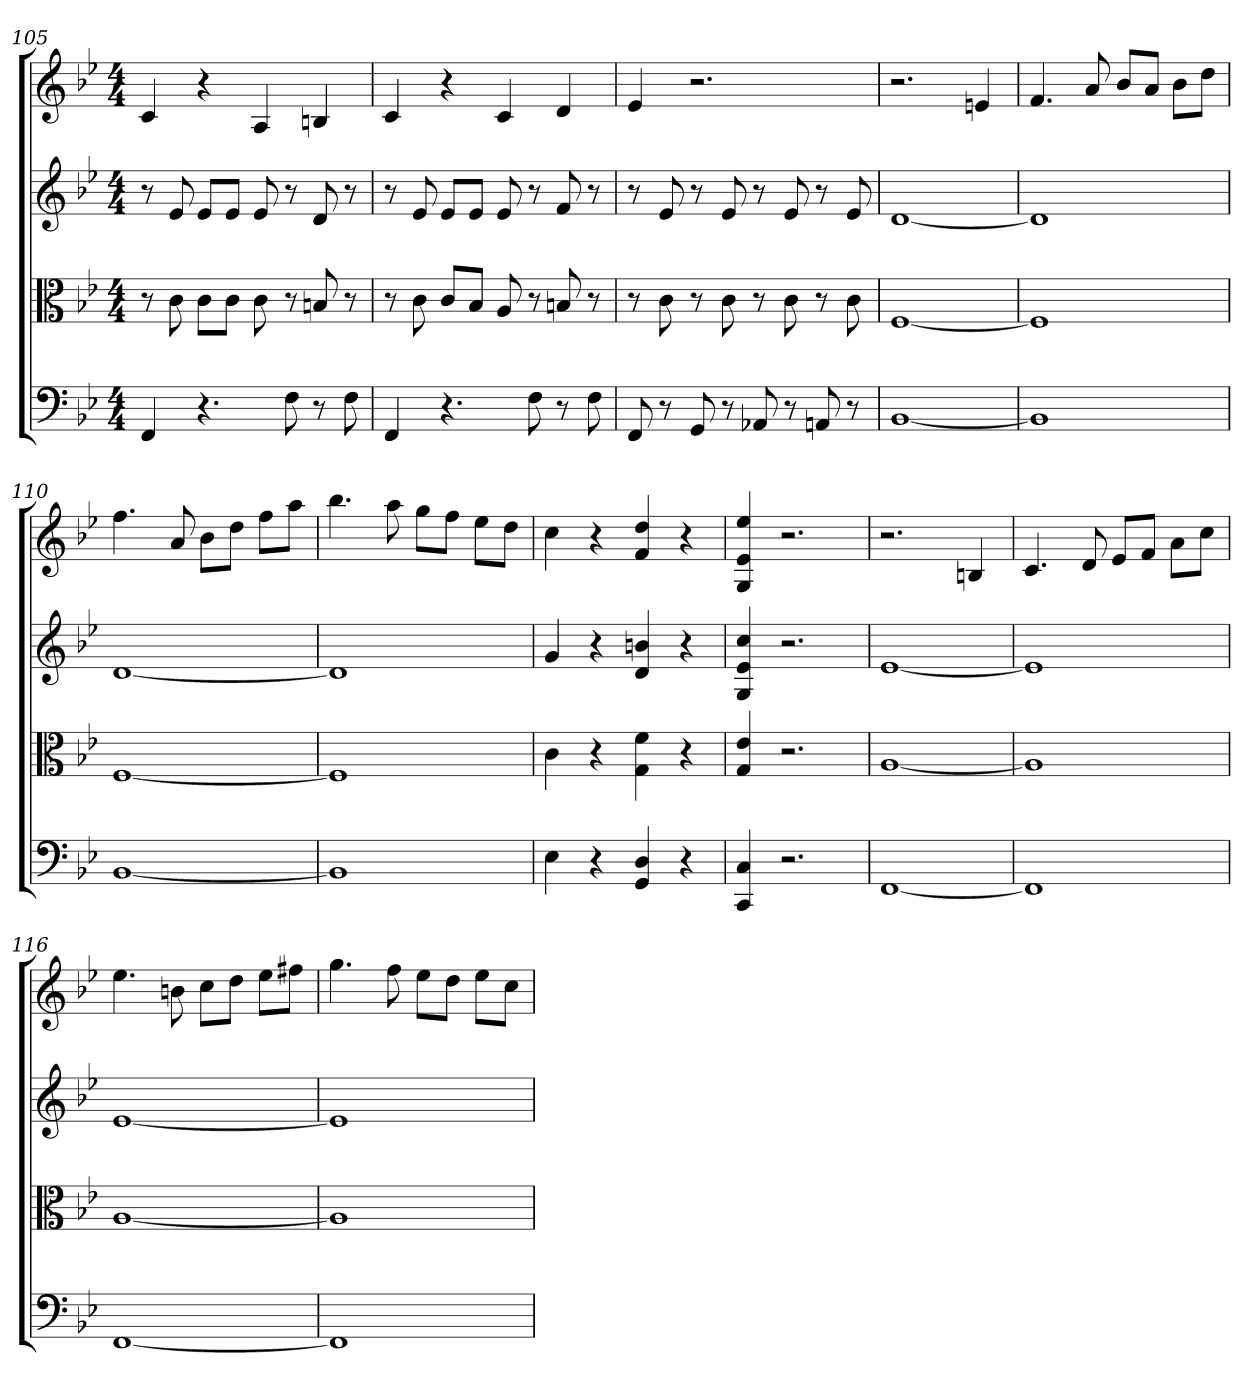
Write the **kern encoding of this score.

**kern	**kern	**kern	**kern
*part4	*part3	*part2	*part1
*staff4	*staff3	*staff2	*staff1
*clefF4	*clefC3	*	*
*k[b-e-]	*k[b-e-]	*k[b-e-]	*k[b-e-]
*B-:	*B-:	*B-:	*B-:
*M4/4	*M4/4	*M4/4	*M4/4
=105	=105	=105	=105
4FF	8r	8r	4c
.	8c	8e-	.
4.r	8c\L	8e-L	4r
.	8c\J	8e-J	.
.	8c	8e-	4A
8F	8r	8r	.
8r	8Bn	8d	4Bn
8F	8r	8r	.
=106	=106	=106	=106
4FF	8r	8r	4c
.	8c	8e-	.
4.r	8c/L	8e-L	4r
.	8B-/J	8e-J	.
.	8A	8e-	4c
8F	8r	8r	.
8r	8Bn	8f	4d
8F	8r	8r	.
=107	=107	=107	=107
8FF	8r	8r	4e-
8r	8c	8e-	.
8GG	8r	8r	2.r
8r	8c	8e-	.
8AA-X	8r	8r	.
8r	8c	8e-	.
8AAn	8r	8r	.
8r	8c	8e-	.
=108	=108	=108	=108
[1BB-	[1F	[1d	2.r
.	.	.	4en
=109	=109	=109	=109
1BB-]	1F]	1d]	4.f
.	.	.	8a
.	.	.	8b-L
.	.	.	8aJ
.	.	.	8b-L
.	.	.	8ddJ
=110	=110	=110	=110
[1BB-	[1F	[1d	4.ff
.	.	.	8a
.	.	.	8b-L
.	.	.	8ddJ
.	.	.	8ffL
.	.	.	8aaJ
=111	=111	=111	=111
1BB-]	1F]	1d]	4.bb-
.	.	.	8aa
.	.	.	8ggL
.	.	.	8ffJ
.	.	.	8ee-L
.	.	.	8ddJ
=112	=112	=112	=112
4E-	4c	4g	4cc
4r	4r	4r	4r
4GG 4D	4G 4f	4d 4bn	4f 4dd
4r	4r	4r	4r
=113	=113	=113	=113
4CC 4C	4G 4e-	4G 4e- 4cc	4G 4e- 4ee-
2.r	2.r	2.r	2.r
=114	=114	=114	=114
[1FF	[1A	[1e-	2.r
.	.	.	4Bn
=115	=115	=115	=115
1FF]	1A]	1e-]	4.c
.	.	.	8d
.	.	.	8e-L
.	.	.	8fJ
.	.	.	8aL
.	.	.	8ccJ
=116	=116	=116	=116
[1FF	[1A	[1e-	4.ee-
.	.	.	8bn
.	.	.	8ccL
.	.	.	8ddJ
.	.	.	8ee-L
.	.	.	8ff#XJ
=117	=117	=117	=117
1FF]	1A]	1e-]	4.gg
.	.	.	8ff
.	.	.	8ee-L
.	.	.	8ddJ
.	.	.	8ee-L
.	.	.	8ccJ
=	=	=	=
*-	*-	*-	*-
